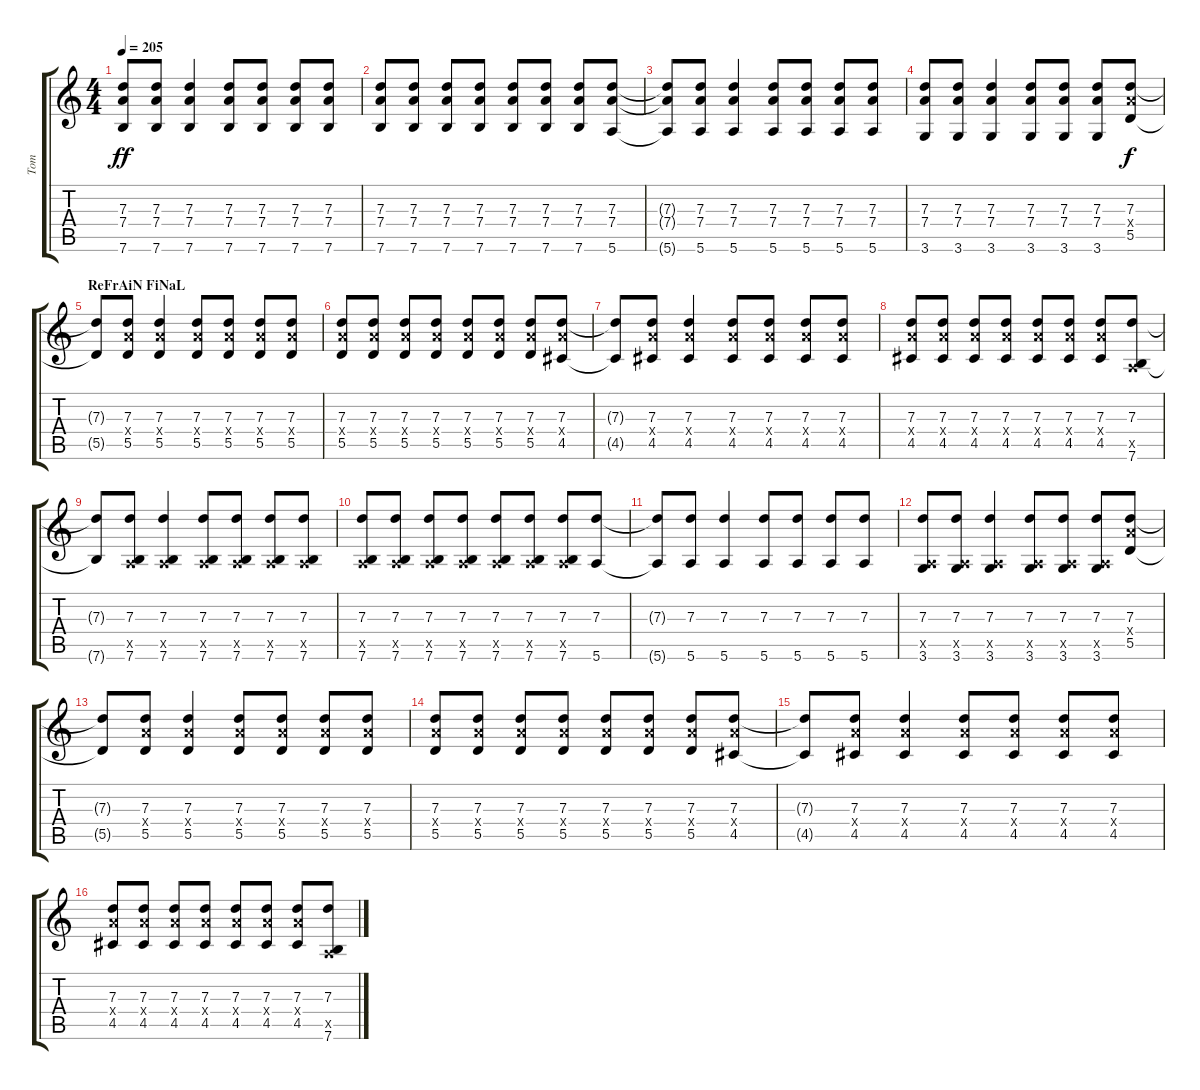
\track ("Tom" "Tom") {instrument distortionguitar}
\staff {score tabs}
\tuning (E4 B3 G3 D3 A2 E2) {hide}
\ts (4 4)
\tempo 205
\clef g2
\ks c
(7.3{t} 7.4{t} 7.6{t}).8{dy ff} (7.3 7.4 7.6).8 (7.3 7.4 7.6).4 (7.3 7.4 7.6).8 (7.3 7.4 7.6).8 (7.3 7.4 7.6).8 (7.3 7.4 7.6).8 |
(7.3 7.4 7.6).8 (7.3 7.4 7.6).8 (7.3 7.4 7.6).8 (7.3 7.4 7.6).8 (7.3 7.4 7.6).8 (7.3 7.4 7.6).8 (7.3 7.4 7.6).8 (7.3 7.4 5.6).8 |
(7.3{t} 7.4{t} 5.6{t}).8 (7.3 7.4 5.6).8 (7.3 7.4 5.6).4 (7.3 7.4 5.6).8 (7.3 7.4 5.6).8 (7.3 7.4 5.6).8 (7.3 7.4 5.6).8 |
(7.3 7.4 3.6).8 (7.3 7.4 3.6).8 (7.3 7.4 3.6).4 (7.3 7.4 3.6).8 (7.3 7.4 3.6).8 (7.3 7.4 3.6).8 (7.3 7.4{x} 5.5).8{dy f instrument distortionguitar} |
\section ("" "ReFrAiN FiNaL")
(7.3{t} 5.5{t}).8 (7.3 7.4{x} 5.5).8 (7.3 7.4{x} 5.5).4 (7.3 7.4{x} 5.5).8 (7.3 7.4{x} 5.5).8 (7.3 7.4{x} 5.5).8 (7.3 7.4{x} 5.5).8 |
(7.3 7.4{x} 5.5).8 (7.3 7.4{x} 5.5).8 (7.3 7.4{x} 5.5).8 (7.3 7.4{x} 5.5).8 (7.3 7.4{x} 5.5).8 (7.3 7.4{x} 5.5).8 (7.3 7.4{x} 5.5).8 (7.3 7.4{x} 4.5).8 |
(7.3{t} 4.5{t}).8 (7.3 7.4{x} 4.5).8 (7.3 7.4{x} 4.5).4 (7.3 7.4{x} 4.5).8 (7.3 7.4{x} 4.5).8 (7.3 7.4{x} 4.5).8 (7.3 7.4{x} 4.5).8 |
(7.3 7.4{x} 4.5).8 (7.3 7.4{x} 4.5).8 (7.3 7.4{x} 4.5).8 (7.3 7.4{x} 4.5).8 (7.3 7.4{x} 4.5).8 (7.3 7.4{x} 4.5).8 (7.3 7.4{x} 4.5).8 (7.3 0.5{x} 7.6).8 |
(7.3{t} 7.6{t}).8 (7.3 0.5{x} 7.6).8 (7.3 0.5{x} 7.6).4 (7.3 0.5{x} 7.6).8 (7.3 0.5{x} 7.6).8 (7.3 0.5{x} 7.6).8 (7.3 0.5{x} 7.6).8 |
(7.3 0.5{x} 7.6).8 (7.3 0.5{x} 7.6).8 (7.3 0.5{x} 7.6).8 (7.3 0.5{x} 7.6).8 (7.3 0.5{x} 7.6).8 (7.3 0.5{x} 7.6).8 (7.3 0.5{x} 7.6).8 (7.3 5.6).8 |
(7.3{t} 5.6{t}).8 (7.3 5.6).8 (7.3 5.6).4 (7.3 5.6).8 (7.3 5.6).8 (7.3 5.6).8 (7.3 5.6).8 |
(7.3 0.5{x} 3.6).8 (7.3 0.5{x} 3.6).8 (7.3 0.5{x} 3.6).4 (7.3 0.5{x} 3.6).8 (7.3 0.5{x} 3.6).8 (7.3 0.5{x} 3.6).8 (7.3 7.4{x} 5.5).8 |
(7.3{t} 5.5{t}).8 (7.3 7.4{x} 5.5).8 (7.3 7.4{x} 5.5).4 (7.3 7.4{x} 5.5).8 (7.3 7.4{x} 5.5).8 (7.3 7.4{x} 5.5).8 (7.3 7.4{x} 5.5).8 |
(7.3 7.4{x} 5.5).8 (7.3 7.4{x} 5.5).8 (7.3 7.4{x} 5.5).8 (7.3 7.4{x} 5.5).8 (7.3 7.4{x} 5.5).8 (7.3 7.4{x} 5.5).8 (7.3 7.4{x} 5.5).8 (7.3 7.4{x} 4.5).8 |
(7.3{t} 4.5{t}).8 (7.3 7.4{x} 4.5).8 (7.3 7.4{x} 4.5).4 (7.3 7.4{x} 4.5).8 (7.3 7.4{x} 4.5).8 (7.3 7.4{x} 4.5).8 (7.3 7.4{x} 4.5).8 |
(7.3 7.4{x} 4.5).8 (7.3 7.4{x} 4.5).8 (7.3 7.4{x} 4.5).8 (7.3 7.4{x} 4.5).8 (7.3 7.4{x} 4.5).8 (7.3 7.4{x} 4.5).8 (7.3 7.4{x} 4.5).8 (7.3 0.5{x} 7.6).8
